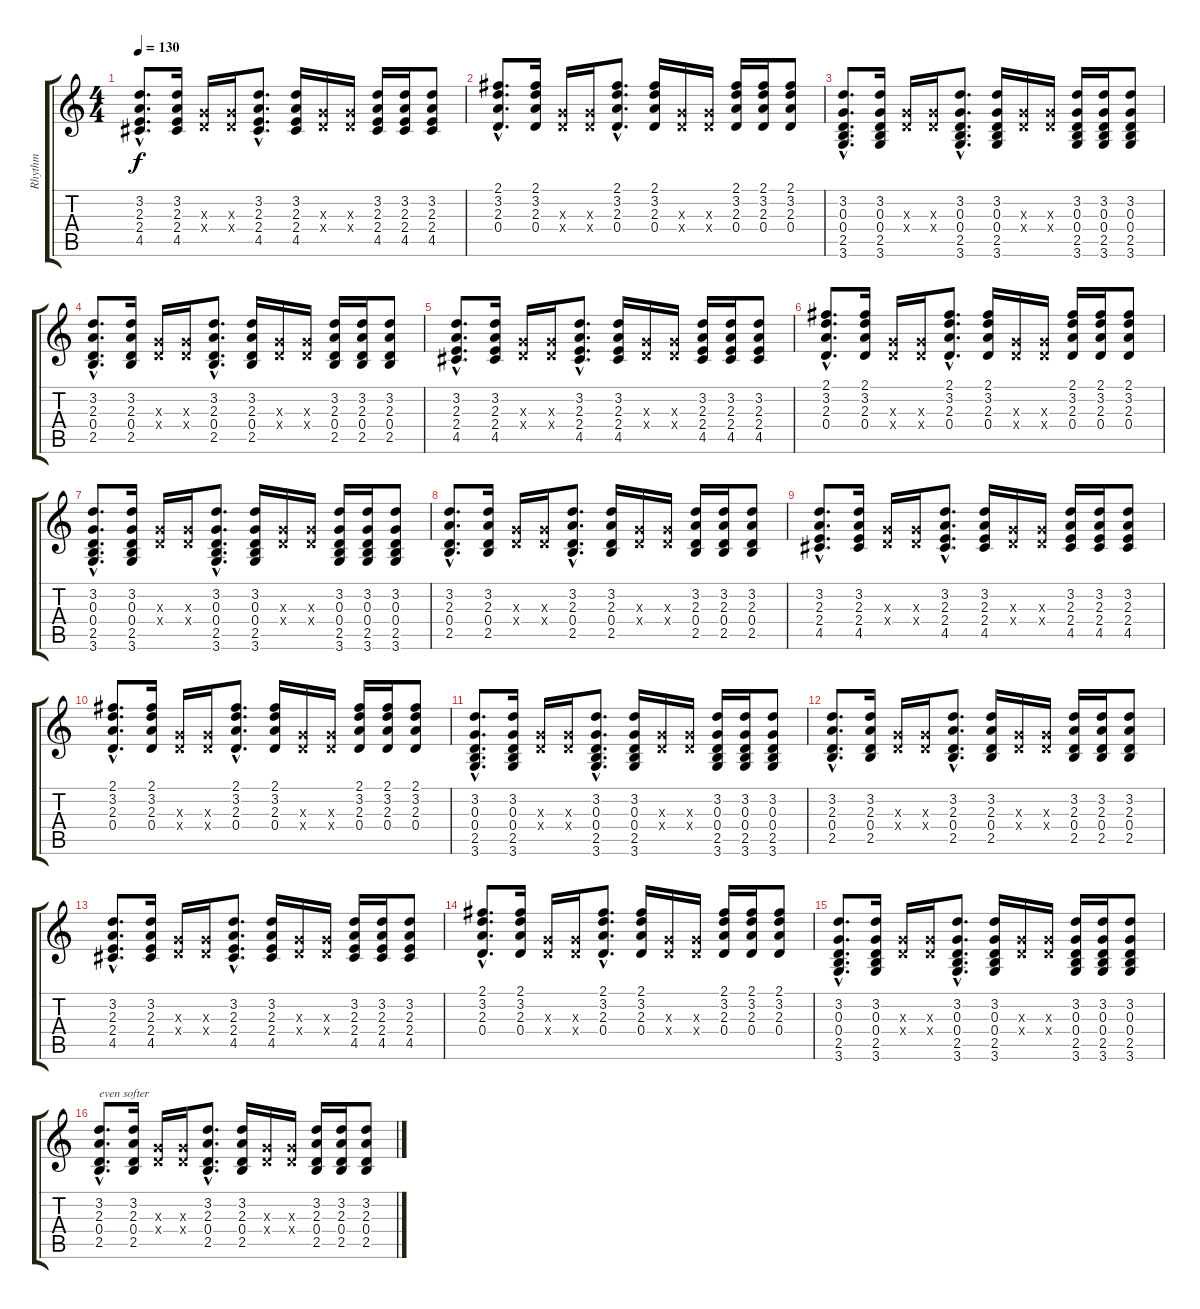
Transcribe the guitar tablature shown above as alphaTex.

\track ("Rhythm" "Rhythm") {instrument acousticguitarsteel}
\staff {score tabs}
\tuning (E4 B3 G3 D3 A2 E2) {hide}
\ts (4 4)
\tempo 130
\clef g2
\ks c
(3.2{hac} 2.3{hac} 2.4{hac} 4.5{hac}).8{d dy f} (3.2 2.3 2.4 4.5).16 (0.3{x} 0.4{x}).16 (0.3{x} 0.4{x}).16 (3.2{hac} 2.3{hac} 2.4{hac} 4.5{hac}).8{d} (3.2 2.3 2.4 4.5).16 (0.3{x} 0.4{x}).16 (0.3{x} 0.4{x}).16 (3.2 2.3 2.4 4.5).16 (3.2 2.3 2.4 4.5).16 (3.2 2.3 2.4 4.5).8 |
(2.1{hac} 3.2{hac} 2.3{hac} 0.4{hac}).8{d} (2.1 3.2 2.3 0.4).16 (0.3{x} 0.4{x}).16 (0.3{x} 0.4{x}).16 (2.1{hac} 3.2{hac} 2.3{hac} 0.4{hac}).8{d} (2.1 3.2 2.3 0.4).16 (0.3{x} 0.4{x}).16 (0.3{x} 0.4{x}).16 (2.1 3.2 2.3 0.4).16 (2.1 3.2 2.3 0.4).16 (2.1 3.2 2.3 0.4).8 |
(3.2{hac} 0.3{hac} 0.4{hac} 2.5{hac} 3.6{hac}).8{d} (3.2 0.3 0.4 2.5 3.6).16 (0.3{x} 0.4{x}).16 (0.3{x} 0.4{x}).16 (3.2{hac} 0.3{hac} 0.4{hac} 2.5{hac} 3.6{hac}).8{d} (3.2 0.3 0.4 2.5 3.6).16 (0.3{x} 0.4{x}).16 (0.3{x} 0.4{x}).16 (3.2 0.3 0.4 2.5 3.6).16 (3.2 0.3 0.4 2.5 3.6).16 (3.2 0.3 0.4 2.5 3.6).8 |
(3.2{hac} 2.3{hac} 0.4{hac} 2.5{hac}).8{d} (3.2 2.3 0.4 2.5).16 (0.3{x} 0.4{x}).16 (0.3{x} 0.4{x}).16 (3.2{hac} 2.3{hac} 0.4{hac} 2.5{hac}).8{d} (3.2 2.3 0.4 2.5).16 (0.3{x} 0.4{x}).16 (0.3{x} 0.4{x}).16 (3.2 2.3 0.4 2.5).16 (3.2 2.3 0.4 2.5).16 (3.2 2.3 0.4 2.5).8 |
(3.2{hac} 2.3{hac} 2.4{hac} 4.5{hac}).8{d} (3.2 2.3 2.4 4.5).16 (0.3{x} 0.4{x}).16 (0.3{x} 0.4{x}).16 (3.2{hac} 2.3{hac} 2.4{hac} 4.5{hac}).8{d} (3.2 2.3 2.4 4.5).16 (0.3{x} 0.4{x}).16 (0.3{x} 0.4{x}).16 (3.2 2.3 2.4 4.5).16 (3.2 2.3 2.4 4.5).16 (3.2 2.3 2.4 4.5).8 |
(2.1{hac} 3.2{hac} 2.3{hac} 0.4{hac}).8{d} (2.1 3.2 2.3 0.4).16 (0.3{x} 0.4{x}).16 (0.3{x} 0.4{x}).16 (2.1{hac} 3.2{hac} 2.3{hac} 0.4{hac}).8{d} (2.1 3.2 2.3 0.4).16 (0.3{x} 0.4{x}).16 (0.3{x} 0.4{x}).16 (2.1 3.2 2.3 0.4).16 (2.1 3.2 2.3 0.4).16 (2.1 3.2 2.3 0.4).8 |
(3.2{hac} 0.3{hac} 0.4{hac} 2.5{hac} 3.6{hac}).8{d} (3.2 0.3 0.4 2.5 3.6).16 (0.3{x} 0.4{x}).16 (0.3{x} 0.4{x}).16 (3.2{hac} 0.3{hac} 0.4{hac} 2.5{hac} 3.6{hac}).8{d} (3.2 0.3 0.4 2.5 3.6).16 (0.3{x} 0.4{x}).16 (0.3{x} 0.4{x}).16 (3.2 0.3 0.4 2.5 3.6).16 (3.2 0.3 0.4 2.5 3.6).16 (3.2 0.3 0.4 2.5 3.6).8 |
(3.2{hac} 2.3{hac} 0.4{hac} 2.5{hac}).8{d} (3.2 2.3 0.4 2.5).16 (0.3{x} 0.4{x}).16 (0.3{x} 0.4{x}).16 (3.2{hac} 2.3{hac} 0.4{hac} 2.5{hac}).8{d} (3.2 2.3 0.4 2.5).16 (0.3{x} 0.4{x}).16 (0.3{x} 0.4{x}).16 (3.2 2.3 0.4 2.5).16 (3.2 2.3 0.4 2.5).16 (3.2 2.3 0.4 2.5).8 |
(3.2{hac} 2.3{hac} 2.4{hac} 4.5{hac}).8{d} (3.2 2.3 2.4 4.5).16 (0.3{x} 0.4{x}).16 (0.3{x} 0.4{x}).16 (3.2{hac} 2.3{hac} 2.4{hac} 4.5{hac}).8{d} (3.2 2.3 2.4 4.5).16 (0.3{x} 0.4{x}).16 (0.3{x} 0.4{x}).16 (3.2 2.3 2.4 4.5).16 (3.2 2.3 2.4 4.5).16 (3.2 2.3 2.4 4.5).8 |
(2.1{hac} 3.2{hac} 2.3{hac} 0.4{hac}).8{d} (2.1 3.2 2.3 0.4).16 (0.3{x} 0.4{x}).16 (0.3{x} 0.4{x}).16 (2.1{hac} 3.2{hac} 2.3{hac} 0.4{hac}).8{d} (2.1 3.2 2.3 0.4).16 (0.3{x} 0.4{x}).16 (0.3{x} 0.4{x}).16 (2.1 3.2 2.3 0.4).16 (2.1 3.2 2.3 0.4).16 (2.1 3.2 2.3 0.4).8 |
(3.2{hac} 0.3{hac} 0.4{hac} 2.5{hac} 3.6{hac}).8{d} (3.2 0.3 0.4 2.5 3.6).16 (0.3{x} 0.4{x}).16 (0.3{x} 0.4{x}).16 (3.2{hac} 0.3{hac} 0.4{hac} 2.5{hac} 3.6{hac}).8{d} (3.2 0.3 0.4 2.5 3.6).16 (0.3{x} 0.4{x}).16 (0.3{x} 0.4{x}).16 (3.2 0.3 0.4 2.5 3.6).16 (3.2 0.3 0.4 2.5 3.6).16 (3.2 0.3 0.4 2.5 3.6).8 |
(3.2{hac} 2.3{hac} 0.4{hac} 2.5{hac}).8{d} (3.2 2.3 0.4 2.5).16 (0.3{x} 0.4{x}).16 (0.3{x} 0.4{x}).16 (3.2{hac} 2.3{hac} 0.4{hac} 2.5{hac}).8{d} (3.2 2.3 0.4 2.5).16 (0.3{x} 0.4{x}).16 (0.3{x} 0.4{x}).16 (3.2 2.3 0.4 2.5).16 (3.2 2.3 0.4 2.5).16 (3.2 2.3 0.4 2.5).8 |
(3.2{hac} 2.3{hac} 2.4{hac} 4.5{hac}).8{d} (3.2 2.3 2.4 4.5).16 (0.3{x} 0.4{x}).16 (0.3{x} 0.4{x}).16 (3.2{hac} 2.3{hac} 2.4{hac} 4.5{hac}).8{d} (3.2 2.3 2.4 4.5).16 (0.3{x} 0.4{x}).16 (0.3{x} 0.4{x}).16 (3.2 2.3 2.4 4.5).16 (3.2 2.3 2.4 4.5).16 (3.2 2.3 2.4 4.5).8 |
(2.1{hac} 3.2{hac} 2.3{hac} 0.4{hac}).8{d} (2.1 3.2 2.3 0.4).16 (0.3{x} 0.4{x}).16 (0.3{x} 0.4{x}).16 (2.1{hac} 3.2{hac} 2.3{hac} 0.4{hac}).8{d} (2.1 3.2 2.3 0.4).16 (0.3{x} 0.4{x}).16 (0.3{x} 0.4{x}).16 (2.1 3.2 2.3 0.4).16 (2.1 3.2 2.3 0.4).16 (2.1 3.2 2.3 0.4).8 |
(3.2{hac} 0.3{hac} 0.4{hac} 2.5{hac} 3.6{hac}).8{d} (3.2 0.3 0.4 2.5 3.6).16 (0.3{x} 0.4{x}).16 (0.3{x} 0.4{x}).16 (3.2{hac} 0.3{hac} 0.4{hac} 2.5{hac} 3.6{hac}).8{d} (3.2 0.3 0.4 2.5 3.6).16 (0.3{x} 0.4{x}).16 (0.3{x} 0.4{x}).16 (3.2 0.3 0.4 2.5 3.6).16 (3.2 0.3 0.4 2.5 3.6).16 (3.2 0.3 0.4 2.5 3.6).8 |
(3.2{hac} 2.3{hac} 0.4{hac} 2.5{hac}).8{d txt "even softer" volume 8} (3.2 2.3 0.4 2.5).16 (0.3{x} 0.4{x}).16 (0.3{x} 0.4{x}).16 (3.2{hac} 2.3{hac} 0.4{hac} 2.5{hac}).8{d} (3.2 2.3 0.4 2.5).16 (0.3{x} 0.4{x}).16 (0.3{x} 0.4{x}).16 (3.2 2.3 0.4 2.5).16 (3.2 2.3 0.4 2.5).16 (3.2 2.3 0.4 2.5).8
